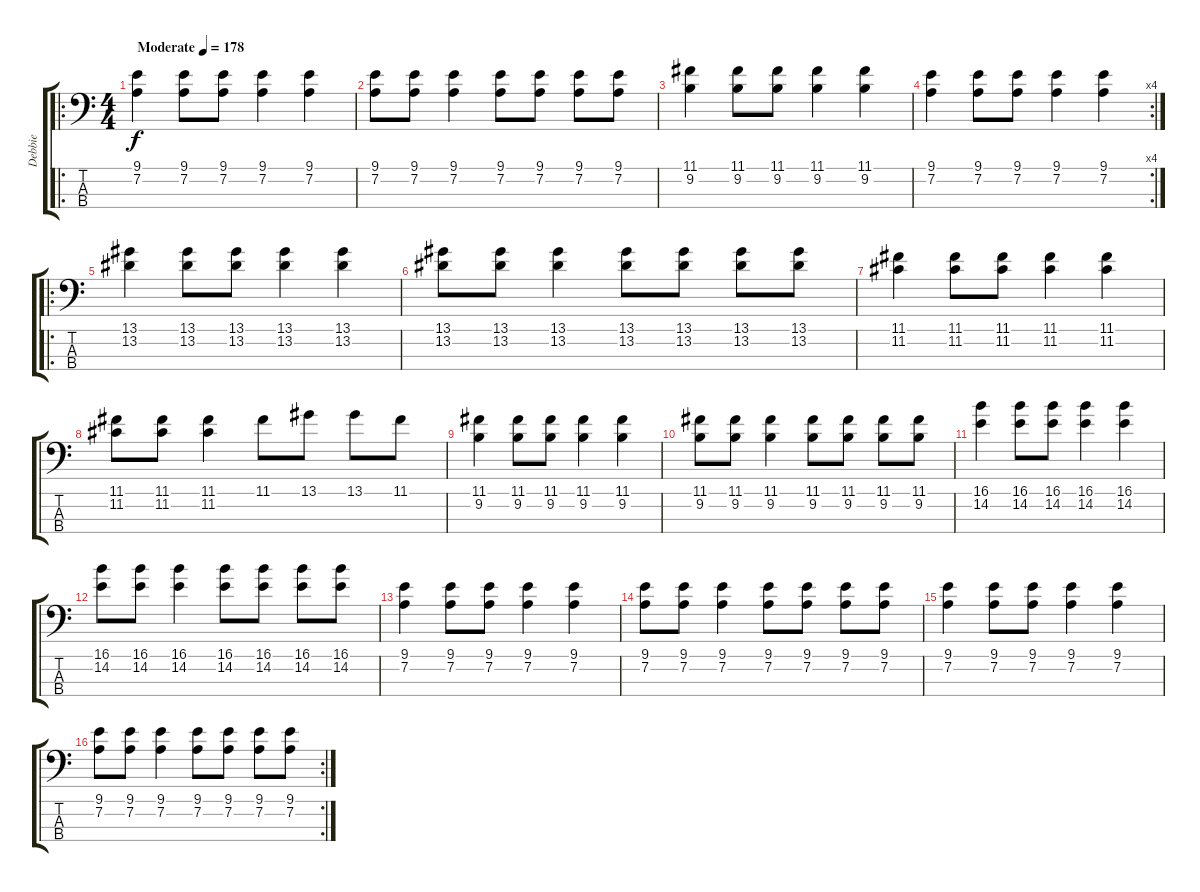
\track ("Debbie" "Debbie") {instrument electricbasspick}
\staff {score tabs}
\tuning (G2 D2 A1 E1) {hide}
\ro
\ts (4 4)
\tempo (178 "Moderate")
\clef f4
\ks c
(9.1 7.2).4{dy f instrument electricbasspick} (9.1 7.2).8 (9.1 7.2).8 (9.1 7.2).4 (9.1 7.2).4 |
(9.1 7.2).8 (9.1 7.2).8 (9.1 7.2).4 (9.1 7.2).8 (9.1 7.2).8 (9.1 7.2).8 (9.1 7.2).8 |
(11.1 9.2).4 (11.1 9.2).8 (11.1 9.2).8 (11.1 9.2).4 (11.1 9.2).4 |
\rc 4
(9.1 7.2).4 (9.1 7.2).8 (9.1 7.2).8 (9.1 7.2).4 (9.1 7.2).4 |
\ro
(13.1 13.2).4 (13.1 13.2).8 (13.1 13.2).8 (13.1 13.2).4 (13.1 13.2).4 |
(13.1 13.2).8 (13.1 13.2).8 (13.1 13.2).4 (13.1 13.2).8 (13.1 13.2).8 (13.1 13.2).8 (13.1 13.2).8 |
(11.1 11.2).4 (11.1 11.2).8 (11.1 11.2).8 (11.1 11.2).4 (11.1 11.2).4 |
(11.1 11.2).8 (11.1 11.2).8 (11.1 11.2).4 11.1.8 13.1.8 13.1.8 11.1.8 |
(11.1 9.2).4 (11.1 9.2).8 (11.1 9.2).8 (11.1 9.2).4 (11.1 9.2).4 |
(11.1 9.2).8 (11.1 9.2).8 (11.1 9.2).4 (11.1 9.2).8 (11.1 9.2).8 (11.1 9.2).8 (11.1 9.2).8 |
(16.1 14.2).4 (16.1 14.2).8 (16.1 14.2).8 (16.1 14.2).4 (16.1 14.2).4 |
(16.1 14.2).8 (16.1 14.2).8 (16.1 14.2).4 (16.1 14.2).8 (16.1 14.2).8 (16.1 14.2).8 (16.1 14.2).8 |
(9.1 7.2).4 (9.1 7.2).8 (9.1 7.2).8 (9.1 7.2).4 (9.1 7.2).4 |
(9.1 7.2).8 (9.1 7.2).8 (9.1 7.2).4 (9.1 7.2).8 (9.1 7.2).8 (9.1 7.2).8 (9.1 7.2).8 |
(9.1 7.2).4 (9.1 7.2).8 (9.1 7.2).8 (9.1 7.2).4 (9.1 7.2).4 |
\rc 2
(9.1 7.2).8 (9.1 7.2).8 (9.1 7.2).4 (9.1 7.2).8 (9.1 7.2).8 (9.1 7.2).8 (9.1 7.2).8
